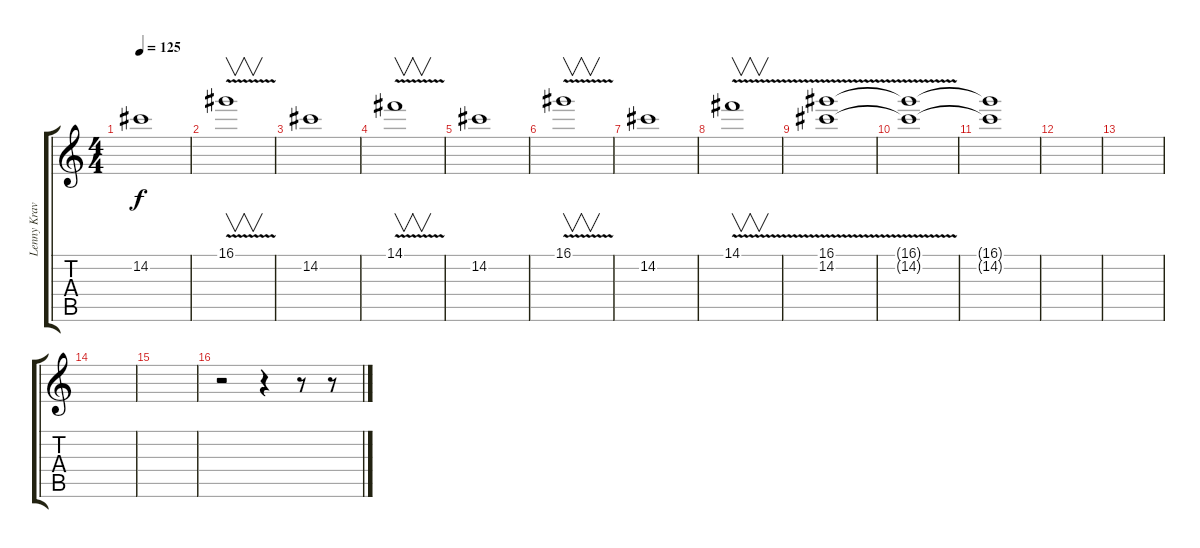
\track ("Lenny Kravitz 2" "Lenny Krav") {instrument acousticguitarsteel}
\staff {score tabs}
\tuning (E4 B3 G3 D3 A2 E2) {hide}
\ts (4 4)
\tempo 125
\clef g2
\ks c
14.2.1{dy f instrument overdrivenguitar} |
16.1{v}.1{v} |
14.2.1 |
14.1{v}.1{v} |
14.2.1{instrument overdrivenguitar} |
16.1{v}.1{v} |
14.2.1 |
14.1{v}.1{v} |
(16.1{v} 14.2{v}).1{volume 0 instrument overdrivenguitar} |
(16.1{t} 14.2{t}).1 |
(16.1{t} 14.2{t}).1 |
|
|
|
|
r.2 r.4 r.8 r.8
